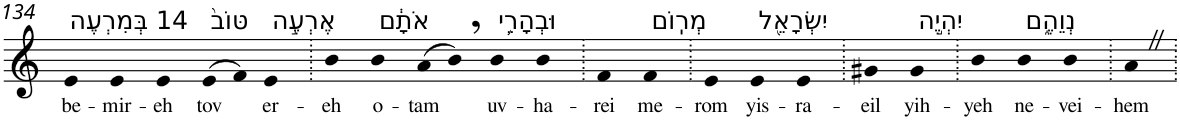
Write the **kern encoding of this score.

**kern	**text
*part1	*part1
*staff1	*staff1
*I"Piano	*
*I'Pno	*
!!LO:PB:g=z
*clefG2	*
*k[]	*
=134	=134
!LO:TX:a:t=14 בְּמִרְעֶה	!
!	!LO:LY:b
4e	be-
!	!LO:LY:b
4e	-mir-
!	!LO:LY:b
4e	-eh
!LO:TX:a:t=טּוֹב֙	!
!	!LO:LY:b
(>8e	tov
8f)	.
!LO:TX:a:t=אֶרְעֶ֣ה	!
!	!LO:LY:b
4e	er-
=135.	=135.
!	!LO:LY:b
4b	-eh
!LO:TX:a:t=אֹתָ֔ם	!
!	!LO:LY:b
4b	o-
!	!LO:LY:b
(>8a	-tam
8b,)	.
!LO:TX:a:t=וּבְהָרֵ֥י	!
!	!LO:LY:b
4b	uv-
!	!LO:LY:b
4b	-ha-
=136.	=136.
!	!LO:LY:b
4f	-rei
!LO:TX:a:t=מְרֽוֹם	!
!	!LO:LY:b
4f	me-
=137.	=137.
!	!LO:LY:b
4e	-rom
!LO:TX:a:t=יִשְׂרָאֵ֖ל	!
!	!LO:LY:b
4e	yis-
!	!LO:LY:b
4e	-ra-
=138.	=138.
!	!LO:LY:b
4g#X	-eil
!LO:TX:a:t=יִהְיֶ֣ה	!
!	!LO:LY:b
4g#	yih-
=139.	=139.
!	!LO:LY:b
4b	-yeh
!LO:TX:a:t=נְוֵהֶ֑ם	!
!	!LO:LY:b
4b	ne-
!	!LO:LY:b
4b	-vei-
=140.	=140.
!	!LO:LY:b
4aZ	-hem
=.	=.
*-	*-
